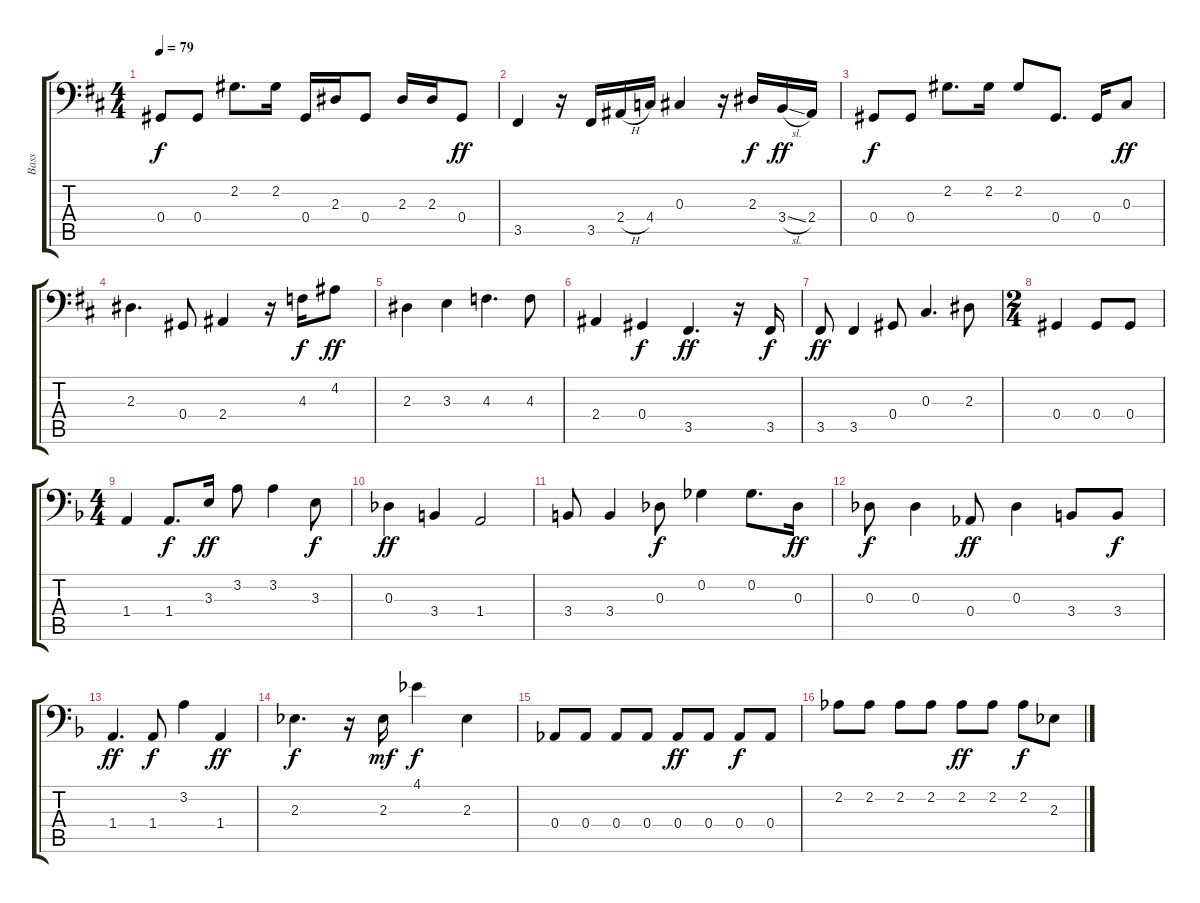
\track ("Bass" "Bass") {instrument electricbassfinger}
\staff {score tabs}
\tuning (B2 Gb2 Db2 Ab1 Eb1 Bb0) {hide}
\ts (4 4)
\tempo 79
\clef f4
\ks d
0.4.8{dy f} 0.4.8 2.2.8{d} 2.2.16 0.4.16 2.3.16 0.4.8 2.3.16 2.3.16 0.4.8{dy ff} |
3.5.4 r.16 3.5.16 2.4{h}.16 4.4.16 0.3.4 r.16 2.3.16{dy f} 3.4{sl}.16{dy ff} 2.4.16 |
0.4.8{dy f} 0.4.8 2.2.8{d} 2.2.16 2.2.8 0.4.8{d} 0.4.16 0.3.8{dy ff} |
2.3.4{d} 0.4.8 2.4.4 r.16 4.3.16{dy f} 4.2.8{dy ff} |
2.3.4 3.3.4 4.3.4{d} 4.3.8 |
2.4.4 0.4.4{dy f} 3.5.4{d dy ff} r.16 3.5.16{dy f} |
3.5.8{dy ff} 3.5.4 0.4.8 0.3.4{d} 2.3.8 |
\ts (2 4)
0.4.4 0.4.8 0.4.8 |
\ts (4 4)
\ks f
1.4.4 1.4.8{d dy f} 3.3.16{dy ff} 3.2.8 3.2.4 3.3.8{dy f} |
0.3.4{dy ff} 3.4.4 1.4.2 |
3.4.8 3.4.4 0.3.8{dy f} 0.2.4 0.2.8{d} 0.3.16{dy ff} |
0.3.8{dy f} 0.3.4 0.4.8{dy ff} 0.3.4 3.4.8 3.4.8{dy f} |
1.4.4{d dy ff} 1.4.8{dy f} 3.2.4 1.4.4{dy ff} |
2.3.4{d dy f} r.16 2.3.16{dy mf} 4.1.4{dy f} 2.3.4 |
0.4.8 0.4.8 0.4.8 0.4.8 0.4.8{dy ff} 0.4.8 0.4.8{dy f} 0.4.8 |
2.2.8 2.2.8 2.2.8 2.2.8 2.2.8{dy ff} 2.2.8 2.2.8{dy f} 2.3.8
